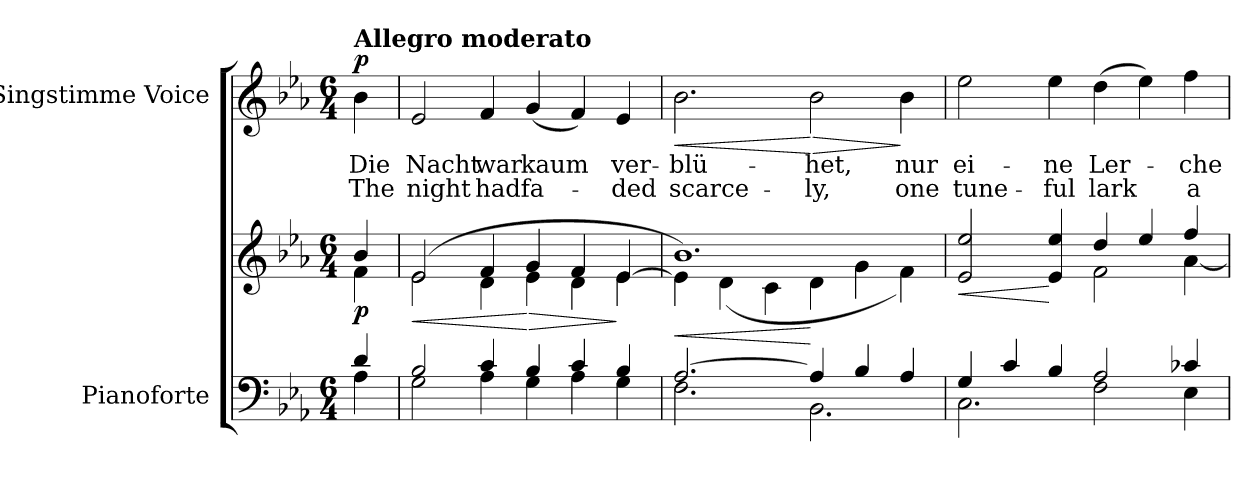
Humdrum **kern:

**kern	**kern	**dynam	**kern	**text	**text	**dynam
*part2	*part2	*part2	*part1	*part1	*part1	*part1
*staff3	*staff2	*staff2/3	*staff1	*staff1	*staff1	*staff1
*I"Pianoforte	*	*	*I"Singstimme Voice	*	*	*
*I'Pno	*	*	*	*	*	*
*clefF4	*clefG2	*	*clefG2	*	*	*
*k[b-e-a-]	*k[b-e-a-]	*	*k[b-e-a-]	*	*	*
*M6/4	*M6/4	*	*M6/4	*	*	*
=	=	=	=	=	=	=
*^	*^	*	*	*	*	*
!	!	!	!	!	!LO:TX:a:B:t=Allegro moderato	!	!	!
!	!	!	!	!LO:DY:b	!	!LO:LY:b	!LO:LY:b	!LO:DY:a
4d/	4A-\	4b-/	4f\	p	4b-\	Die	The	p
=1	=1	=1	=1	=1	=1	=1	=1	=1
!	!	!	!	!LO:HP:b	!	!LO:LY:b	!LO:LY:b	!
2B-/	2G\	(2e-/	2e-\	<	2e-/	Nacht	night	.
!	!	!	!	!	!	!LO:LY:b	!LO:LY:b	!
4c/	4A-\	4f/	4d\	.	4f/	war	had	.
!	!	!	!	!LO:HP:n=1:b	!	!LO:LY:b	!LO:LY:b	!
4B-/	4G\	4g/	4e-\	[ >	(4g/	kaum	fa-	.
4c/	4A-\	4f/	4d\	.	4f/)	.	.	.
!	!	!	!	!	!	!LO:LY:b	!LO:LY:b	!
4B-/	4G\	[<4e-/	4e-\	]	4e-/	ver-	-ded	.
=2	=2	=2	=2	=2	=2	=2	=2	=2
!	!	!	!	!LO:HP:b	!	!LO:LY:b	!LO:LY:b	!LO:HP:b
[2.A-/	2.F\	1.b-)	4e-\]	<	2.b-\	-blü-	scarce-	<
.	.	.	(4d\	.	.	.	.	.
.	.	.	4c\	.	.	.	.	.
!	!	!	!	!	!	!LO:LY:b	!LO:LY:b	!LO:HP:n=1:b
4A-/]	2.BB-\	.	4d\	[	2b-\	-het,	-ly,	[ >
4B-/	.	.	4g\	.	.	.	.	.
!	!	!	!	!	!	!LO:LY:b	!LO:LY:b	!
4A-/	.	.	4f\)	.	4b-\	nur	one	]
=3	=3	=3	=3	=3	=3	=3	=3	=3
!	!	!	!	!LO:HP:b	!	!LO:LY:b	!LO:LY:b	!
4G/	2.C\	2e-/ 2ee-/	2.ryy	<	2ee-\	ei-	tune-	.
4c/	.	.	.	.	.	.	.	.
!	!	!	!	!	!	!LO:LY:b	!LO:LY:b	!
4B-/	.	4e-/ 4ee-/	.	[	4ee-\	-ne	-ful	.
!	!	!	!	!	!	!LO:LY:b	!LO:LY:b	!
2A-/	2F\	4dd/	2f\	.	(4dd\	Ler-	lark	.
.	.	4ee-/	.	.	4ee-\)	.	.	.
!	!	!	!	!	!	!LO:LY:b	!LO:LY:b	!
4c-X/	4E-\	4ff/	[4a-\	.	4ff\	-che	a-	.
*v	*v	*	*	*	*	*	*	*
*	*v	*v	*	*	*	*	*
=	=	=	=	=	=	=
*-	*-	*-	*-	*-	*-	*-
